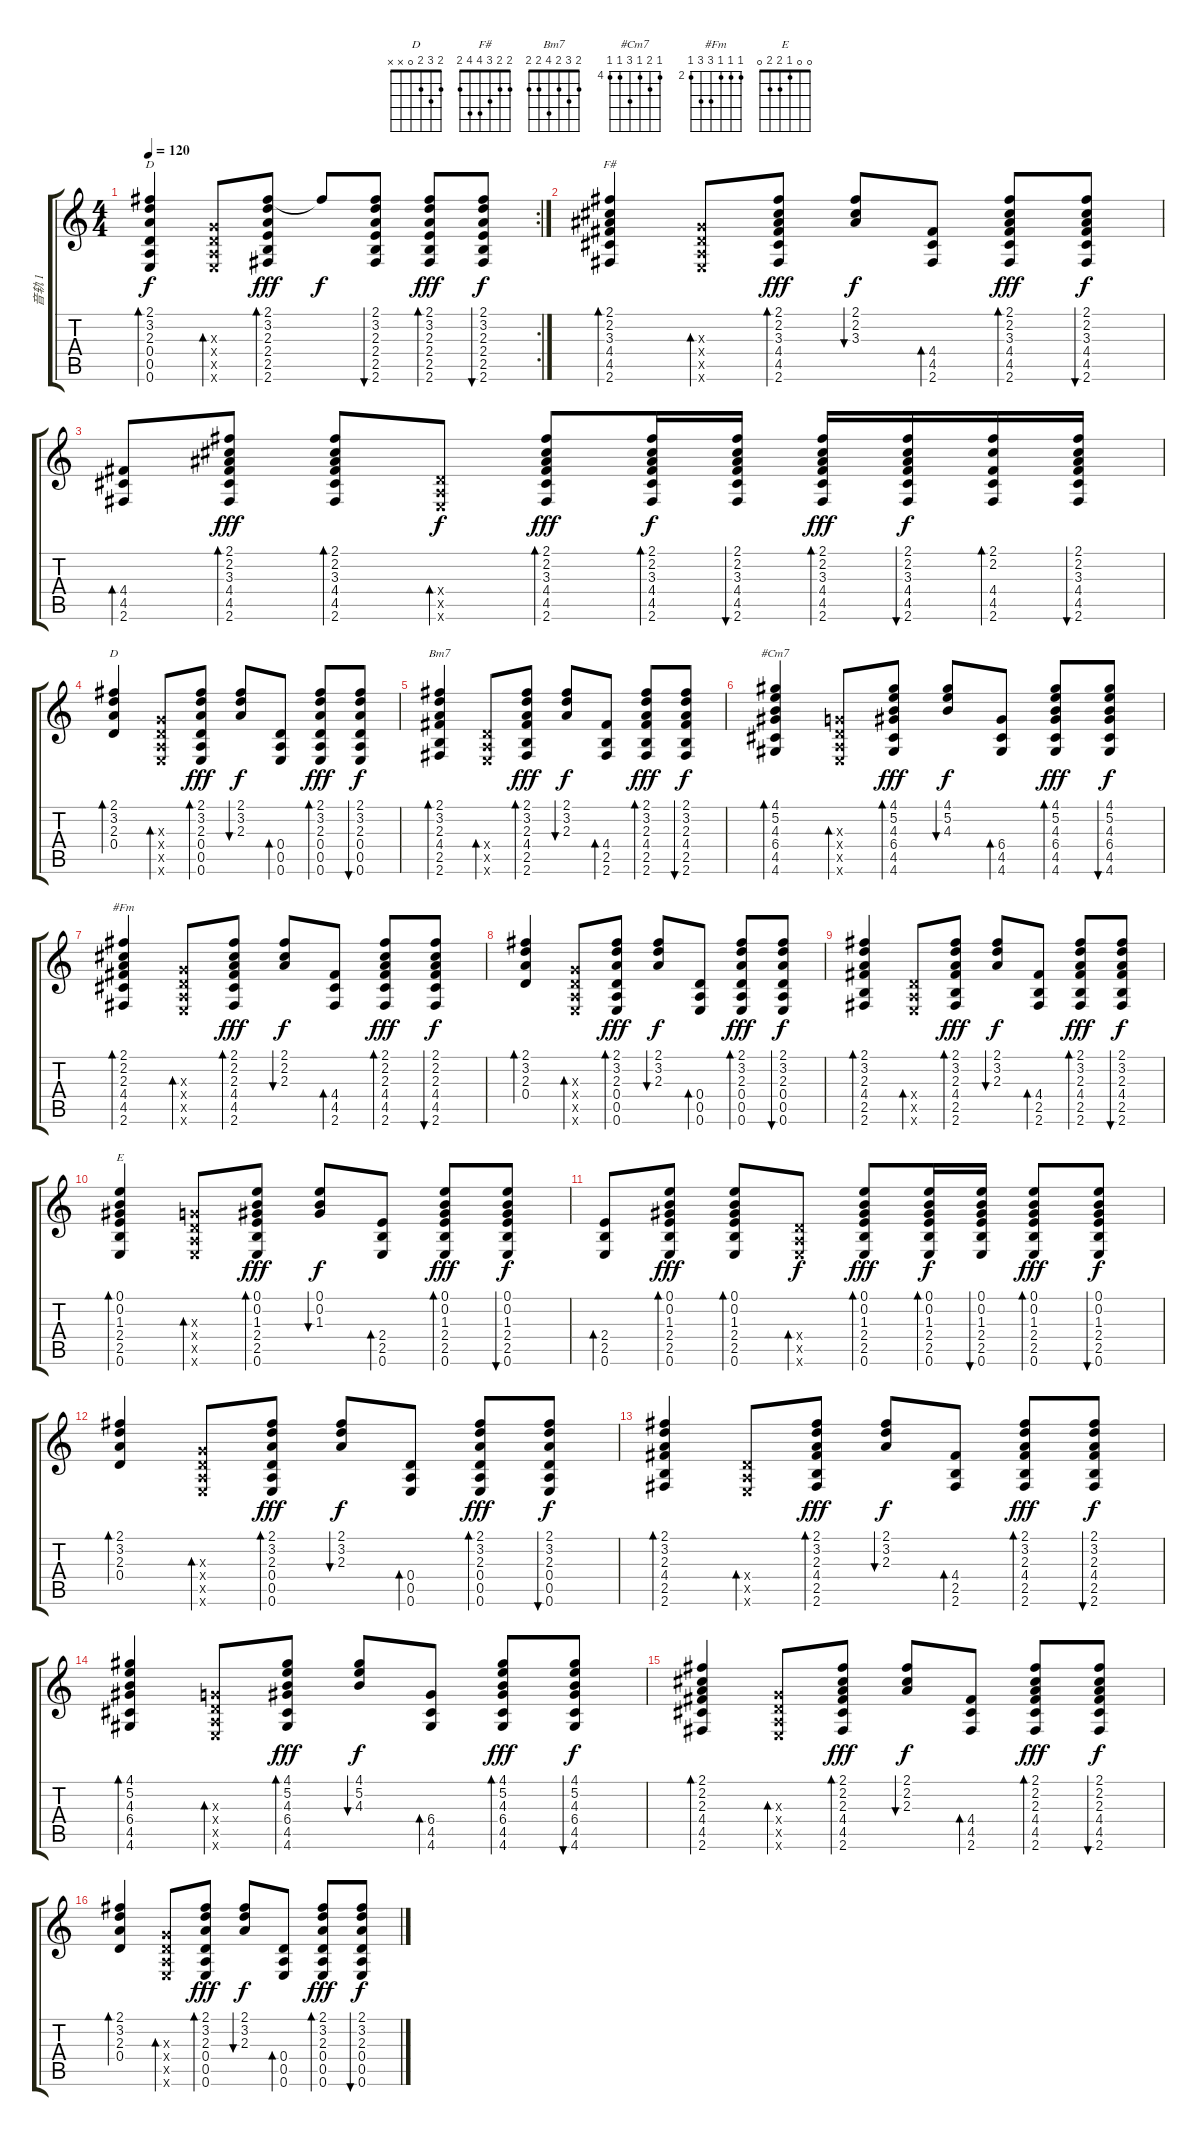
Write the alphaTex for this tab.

\track ("音轨 1" "音轨 1") {instrument electricguitarjazz}
\staff {score tabs}
\tuning (E4 B3 G3 D3 A2 E2) {hide}
\chord ("D" 2 3 2 0 0 0)
\chord ("F#" 2 2 3 4 4 2)
\chord ("D" 2 3 2 0 x x)
\chord ("Bm7" 2 3 2 4 2 2)
\chord ("#Cm7" 4 5 4 6 4 4) {firstfret 4}
\chord ("#Fm" 2 2 2 4 4 2) {firstfret 2}
\chord ("E" 0 0 1 2 2 0)
\rc 2
\ts (4 4)
\tempo 120
\clef g2
\ks c
(2.1 3.2 2.3 0.4 0.5 0.6).4{bd 60 ch "D" dy f} (0.3{x} 0.4{x} 0.5{x} 0.6{x}).8{bd 60} (2.1 3.2 2.3 2.4 2.5 2.6).8{bd 60 dy fff} 2.1{t}.8{dy f} (2.1 3.2 2.3 2.4 2.5 2.6).8{bu 60} (2.1 3.2 2.3 2.4 2.5 2.6).8{bd 60 dy fff} (2.1 3.2 2.3 2.4 2.5 2.6).8{bu 60 dy f} |
(2.1 2.2 3.3 4.4 4.5 2.6).4{bd 60 ch "F#"} (0.3{x} 0.4{x} 0.5{x} 0.6{x}).8{bd 60} (2.1 2.2 3.3 4.4 4.5 2.6).8{bd 60 dy fff} (2.1 2.2 3.3).8{bu 60 dy f} (4.4 4.5 2.6).8{bd 60} (2.1 2.2 3.3 4.4 4.5 2.6).8{bd 60 dy fff} (2.1 2.2 3.3 4.4 4.5 2.6).8{bu 60 dy f} |
(4.4 4.5 2.6).8{bd 60} (2.1 2.2 3.3 4.4 4.5 2.6).8{bd 60 dy fff} (2.1 2.2 3.3 4.4 4.5 2.6).8{bd 60} (0.4{x} 0.5{x} 0.6{x}).8{bd 60 dy f} (2.1 2.2 3.3 4.4 4.5 2.6).8{bd 60 dy fff} (2.1 2.2 3.3 4.4 4.5 2.6).16{bd 60 dy f} (2.1 2.2 3.3 4.4 4.5 2.6).16{bu 60} (2.1 2.2 3.3 4.4 4.5 2.6).16{bd 60 dy fff} (2.1 2.2 3.3 4.4 4.5 2.6).16{bu 60 dy f} (2.1 2.2 4.4 4.5 2.6).16{bd 60} (2.1 2.2 3.3 4.4 4.5 2.6).16{bu 60} |
(2.1 3.2 2.3 0.4).4{bd 60 ch "D"} (0.3{x} 0.4{x} 0.5{x} 0.6{x}).8{bd 60} (2.1 3.2 2.3 0.4 0.5 0.6).8{bd 60 dy fff} (2.1 3.2 2.3).8{bu 60 dy f} (0.4 0.5 0.6).8{bd 60} (2.1 3.2 2.3 0.4 0.5 0.6).8{bd 60 dy fff} (2.1 3.2 2.3 0.4 0.5 0.6).8{bu 60 dy f} |
(2.1 3.2 2.3 4.4 2.5 2.6).4{bd 60 ch "Bm7"} (0.4{x} 0.5{x} 0.6{x}).8{bd 60} (2.1 3.2 2.3 4.4 2.5 2.6).8{bd 60 dy fff} (2.1 3.2 2.3).8{bu 60 dy f} (4.4 2.5 2.6).8{bd 60} (2.1 3.2 2.3 4.4 2.5 2.6).8{bd 60 dy fff} (2.1 3.2 2.3 4.4 2.5 2.6).8{bu 60 dy f} |
(4.1 5.2 4.3 6.4 4.5 4.6).4{bd 60 ch "#Cm7"} (0.3{x} 0.4{x} 0.5{x} 0.6{x}).8{bd 60} (4.1 5.2 4.3 6.4 4.5 4.6).8{bd 60 dy fff} (4.1 5.2 4.3).8{bu 60 dy f} (6.4 4.5 4.6).8{bd 60} (4.1 5.2 4.3 6.4 4.5 4.6).8{bd 60 dy fff} (4.1 5.2 4.3 6.4 4.5 4.6).8{bu 60 dy f} |
(2.1 2.2 2.3 4.4 4.5 2.6).4{bd 60 ch "#Fm"} (0.3{x} 0.4{x} 0.5{x} 0.6{x}).8{bd 60} (2.1 2.2 2.3 4.4 4.5 2.6).8{bd 60 dy fff} (2.1 2.2 2.3).8{bu 60 dy f} (4.4 4.5 2.6).8{bd 60} (2.1 2.2 2.3 4.4 4.5 2.6).8{bd 60 dy fff} (2.1 2.2 2.3 4.4 4.5 2.6).8{bu 60 dy f} |
(2.1 3.2 2.3 0.4).4{bd 60} (0.3{x} 0.4{x} 0.5{x} 0.6{x}).8{bd 60} (2.1 3.2 2.3 0.4 0.5 0.6).8{bd 60 dy fff} (2.1 3.2 2.3).8{bu 60 dy f} (0.4 0.5 0.6).8{bd 60} (2.1 3.2 2.3 0.4 0.5 0.6).8{bd 60 dy fff} (2.1 3.2 2.3 0.4 0.5 0.6).8{bu 60 dy f} |
(2.1 3.2 2.3 4.4 2.5 2.6).4{bd 60} (0.4{x} 0.5{x} 0.6{x}).8{bd 60} (2.1 3.2 2.3 4.4 2.5 2.6).8{bd 60 dy fff} (2.1 3.2 2.3).8{bu 60 dy f} (4.4 2.5 2.6).8{bd 60} (2.1 3.2 2.3 4.4 2.5 2.6).8{bd 60 dy fff} (2.1 3.2 2.3 4.4 2.5 2.6).8{bu 60 dy f} |
(0.1 0.2 1.3 2.4 2.5 0.6).4{bd 60 ch "E"} (0.3{x} 0.4{x} 0.5{x} 0.6{x}).8{bd 60} (0.1 0.2 1.3 2.4 2.5 0.6).8{bd 60 dy fff} (0.1 0.2 1.3).8{bu 60 dy f} (2.4 2.5 0.6).8{bd 60} (0.1 0.2 1.3 2.4 2.5 0.6).8{bd 60 dy fff} (0.1 0.2 1.3 2.4 2.5 0.6).8{bu 60 dy f} |
(2.4 2.5 0.6).8{bd 60} (0.1 0.2 1.3 2.4 2.5 0.6).8{bd 60 dy fff} (0.1 0.2 1.3 2.4 2.5 0.6).8{bd 60} (0.4{x} 0.5{x} 0.6{x}).8{bd 60 dy f} (0.1 0.2 1.3 2.4 2.5 0.6).8{bd 60 dy fff} (0.1 0.2 1.3 2.4 2.5 0.6).16{bd 60 dy f} (0.1 0.2 1.3 2.4 2.5 0.6).16{bu 60} (0.1 0.2 1.3 2.4 2.5 0.6).8{bd 60 dy fff} (0.1 0.2 1.3 2.4 2.5 0.6).8{bu 60 dy f} |
(2.1 3.2 2.3 0.4).4{bd 60} (0.3{x} 0.4{x} 0.5{x} 0.6{x}).8{bd 60} (2.1 3.2 2.3 0.4 0.5 0.6).8{bd 60 dy fff} (2.1 3.2 2.3).8{bu 60 dy f} (0.4 0.5 0.6).8{bd 60} (2.1 3.2 2.3 0.4 0.5 0.6).8{bd 60 dy fff} (2.1 3.2 2.3 0.4 0.5 0.6).8{bu 60 dy f} |
(2.1 3.2 2.3 4.4 2.5 2.6).4{bd 60} (0.4{x} 0.5{x} 0.6{x}).8{bd 60} (2.1 3.2 2.3 4.4 2.5 2.6).8{bd 60 dy fff} (2.1 3.2 2.3).8{bu 60 dy f} (4.4 2.5 2.6).8{bd 60} (2.1 3.2 2.3 4.4 2.5 2.6).8{bd 60 dy fff} (2.1 3.2 2.3 4.4 2.5 2.6).8{bu 60 dy f} |
(4.1 5.2 4.3 6.4 4.5 4.6).4{bd 60} (0.3{x} 0.4{x} 0.5{x} 0.6{x}).8{bd 60} (4.1 5.2 4.3 6.4 4.5 4.6).8{bd 60 dy fff} (4.1 5.2 4.3).8{bu 60 dy f} (6.4 4.5 4.6).8{bd 60} (4.1 5.2 4.3 6.4 4.5 4.6).8{bd 60 dy fff} (4.1 5.2 4.3 6.4 4.5 4.6).8{bu 60 dy f} |
(2.1 2.2 2.3 4.4 4.5 2.6).4{bd 60} (0.3{x} 0.4{x} 0.5{x} 0.6{x}).8{bd 60} (2.1 2.2 2.3 4.4 4.5 2.6).8{bd 60 dy fff} (2.1 2.2 2.3).8{bu 60 dy f} (4.4 4.5 2.6).8{bd 60} (2.1 2.2 2.3 4.4 4.5 2.6).8{bd 60 dy fff} (2.1 2.2 2.3 4.4 4.5 2.6).8{bu 60 dy f} |
(2.1 3.2 2.3 0.4).4{bd 60} (0.3{x} 0.4{x} 0.5{x} 0.6{x}).8{bd 60} (2.1 3.2 2.3 0.4 0.5 0.6).8{bd 60 dy fff} (2.1 3.2 2.3).8{bu 60 dy f} (0.4 0.5 0.6).8{bd 60} (2.1 3.2 2.3 0.4 0.5 0.6).8{bd 60 dy fff} (2.1 3.2 2.3 0.4 0.5 0.6).8{bu 60 dy f}
